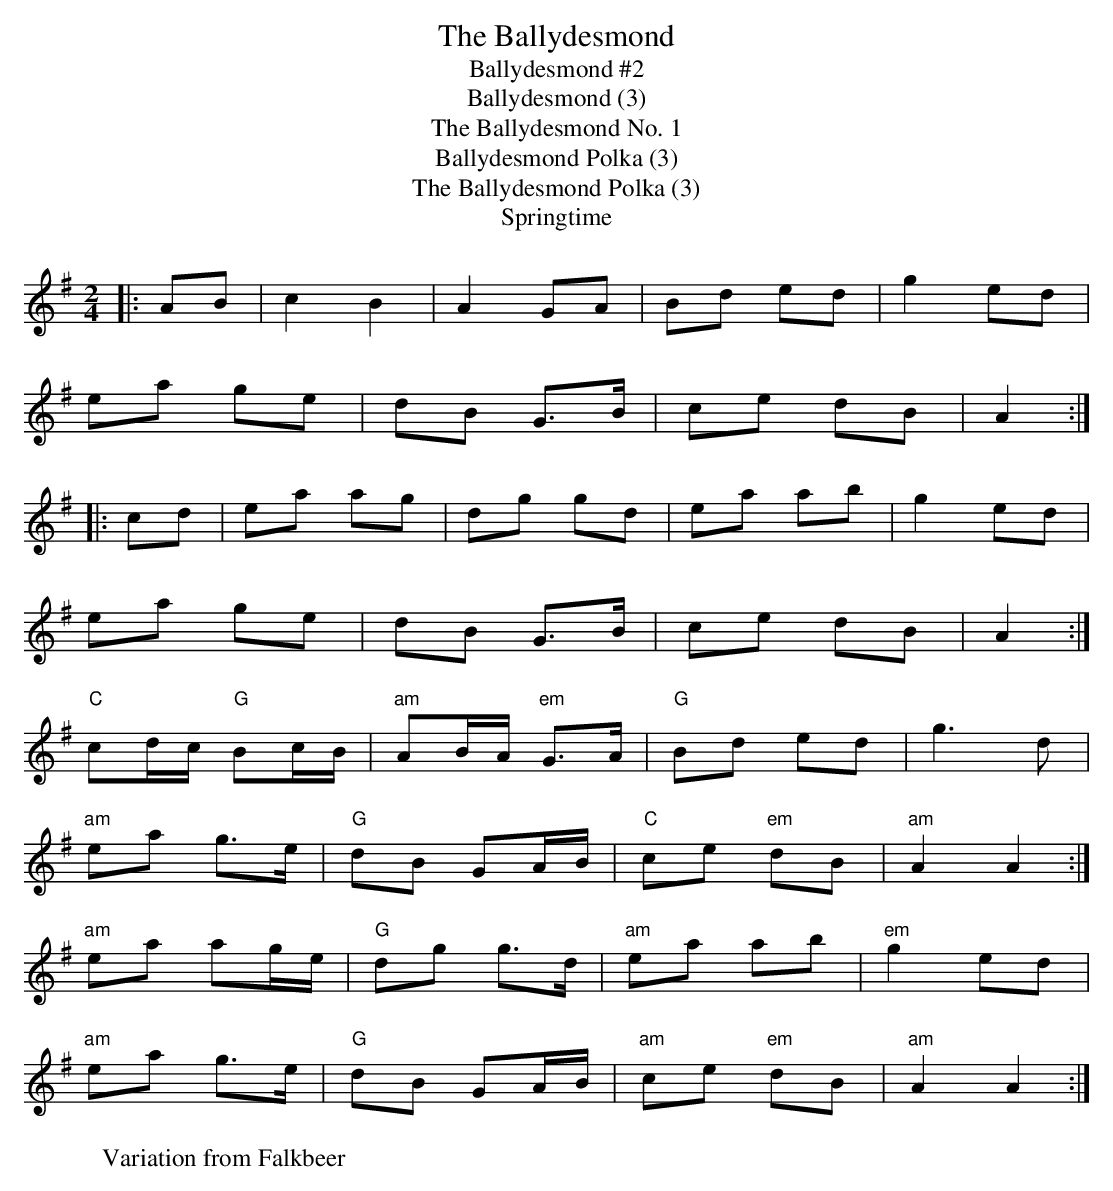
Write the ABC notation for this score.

X:1
T:Ballydesmond, The
T:Ballydesmond #2
T:Ballydesmond (3)
T:Ballydesmond No. 1, The
T:Ballydesmond Polka (3)
T:Ballydesmond Polka (3), The
T:Springtime
M:2/4
L:1/8
K:Ador
|:AB|c2 B2|A2 GA|Bd ed|g2 ed|
ea ge|dB G>B|ce dB|A2:|
|:cd|ea ag|dg gd|ea ab|g2 ed|
ea ge|dB G>B|ce dB|A2:|
W:Variation from Falkbeer
K:Ador
"C"cd/c/ "G"Bc/B/ | "am"AB/A/ "em"G>A | "G"Bd ed | g2>d2 |
"am"ea g>e | "G"dB GA/B/ | "C"ce "em"dB | "am"A2A2 :|
"am"ea ag/e/ | "G"dg g>d | "am"ea ab | "em"g2ed |
"am"ea g>e | "G"dB GA/B/ | "am"ce "em"dB | "am"A2A2 :|]
